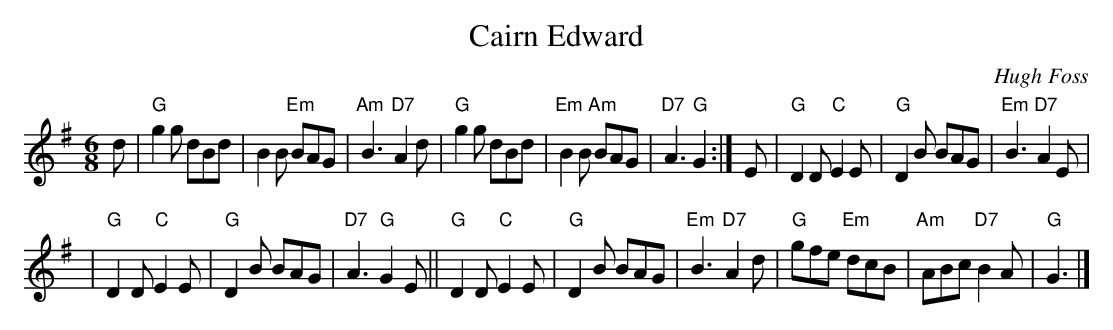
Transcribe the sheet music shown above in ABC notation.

X:1
T: Cairn Edward
C: Hugh Foss
M: 6/8
L: 1/8
K: G
d \
| "G"g2g dBd | B2B "Em"BAG | "Am"B3 "D7"A2d \
| "G"g2g dBd |"Em"B2B "Am"BAG | "D7"A3 "G"G2 :| \
E \
| "G"D2D "C"E2E | "G"D2B BAG | "Em"B3 "D7"A2E |
| "G"D2D "C"E2E | "G"D2B BAG | "D7"A3 "G"G2E \
|| "G"D2D "C"E2E | "G"D2B BAG | "Em"B3 "D7"A2d \
| "G"gfe "Em"dcB | "Am"ABc "D7"B2A | "G"G3 |]
